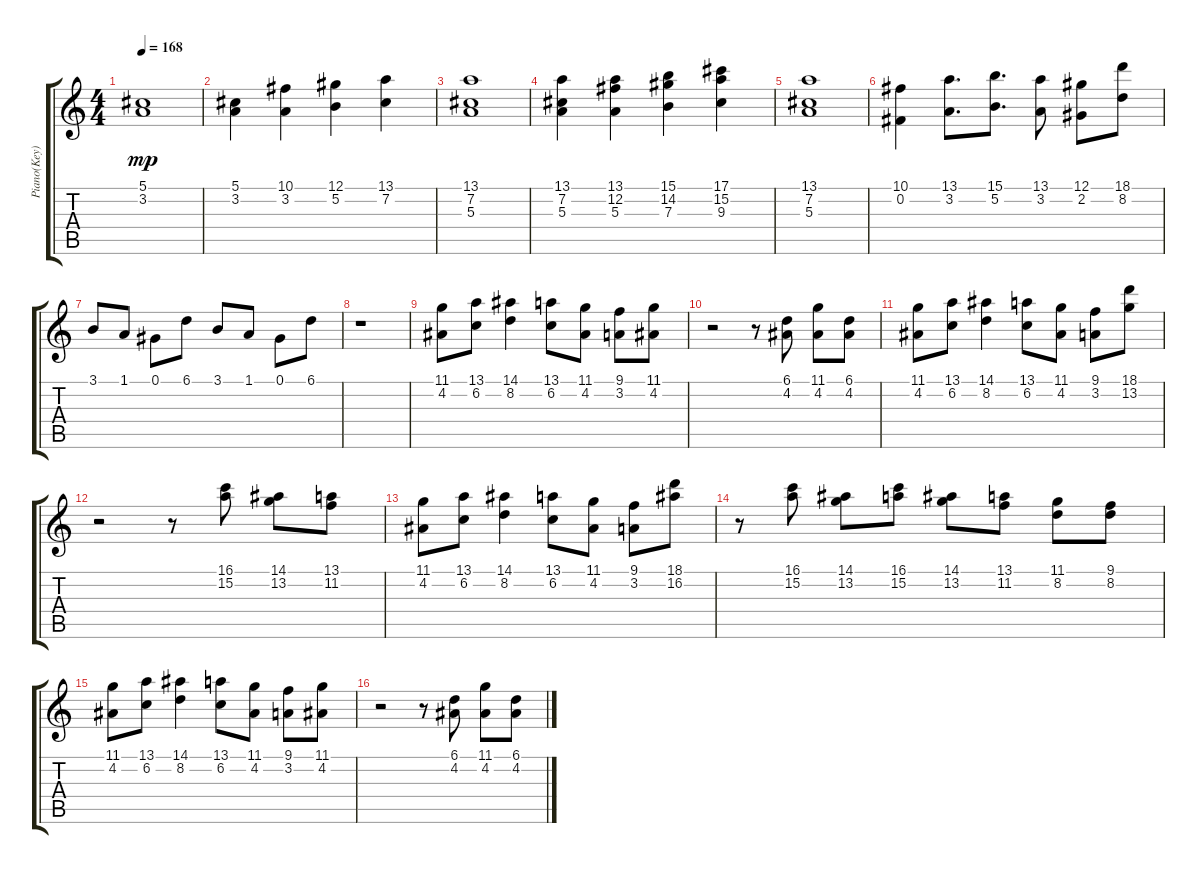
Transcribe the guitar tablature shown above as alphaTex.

\track ("Piano(Key)" "Piano(Key)") {instrument electricgrandpiano}
\staff {score tabs}
\tuning (Ab4 Gb4 E4 D4 C4 Bb3) {hide}
\ts (4 4)
\tempo 168
\clef g2
\ks c
(5.1 3.2).1{dy mp} |
(5.1 3.2).4 (10.1 3.2).4 (12.1 5.2).4 (13.1 7.2).4 |
(13.1 7.2 5.3).1 |
(13.1 7.2 5.3).4 (13.1 12.2 5.3).4 (15.1 14.2 7.3).4 (17.1 15.2 9.3).4 |
(13.1 7.2 5.3).1 |
(10.1 0.2).4 (13.1 3.2).8{d} (15.1 5.2).8{d} (13.1 3.2).8 (12.1 2.2).8 (18.1 8.2).8 |
3.1.8 1.1.8 0.1.8 6.1.8 3.1.8 1.1.8 0.1.8 6.1.8 |
r.1 |
(11.1 4.2).8 (13.1 6.2).8 (14.1 8.2).4 (13.1 6.2).8 (11.1 4.2).8 (9.1 3.2).8 (11.1 4.2).8 |
r.2 r.8 (6.1 4.2).8 (11.1 4.2).8 (6.1 4.2).8 |
(11.1 4.2).8 (13.1 6.2).8 (14.1 8.2).4 (13.1 6.2).8 (11.1 4.2).8 (9.1 3.2).8 (18.1 13.2).8 |
r.2 r.8 (16.1 15.2).8 (14.1 13.2).8 (13.1 11.2).8 |
(11.1 4.2).8 (13.1 6.2).8 (14.1 8.2).4 (13.1 6.2).8 (11.1 4.2).8 (9.1 3.2).8 (18.1 16.2).8 |
r.8 (16.1 15.2).8 (14.1 13.2).8 (16.1 15.2).8 (14.1 13.2).8 (13.1 11.2).8 (11.1 8.2).8 (9.1 8.2).8 |
(11.1 4.2).8 (13.1 6.2).8 (14.1 8.2).4 (13.1 6.2).8 (11.1 4.2).8 (9.1 3.2).8 (11.1 4.2).8 |
r.2 r.8 (6.1 4.2).8 (11.1 4.2).8 (6.1 4.2).8
